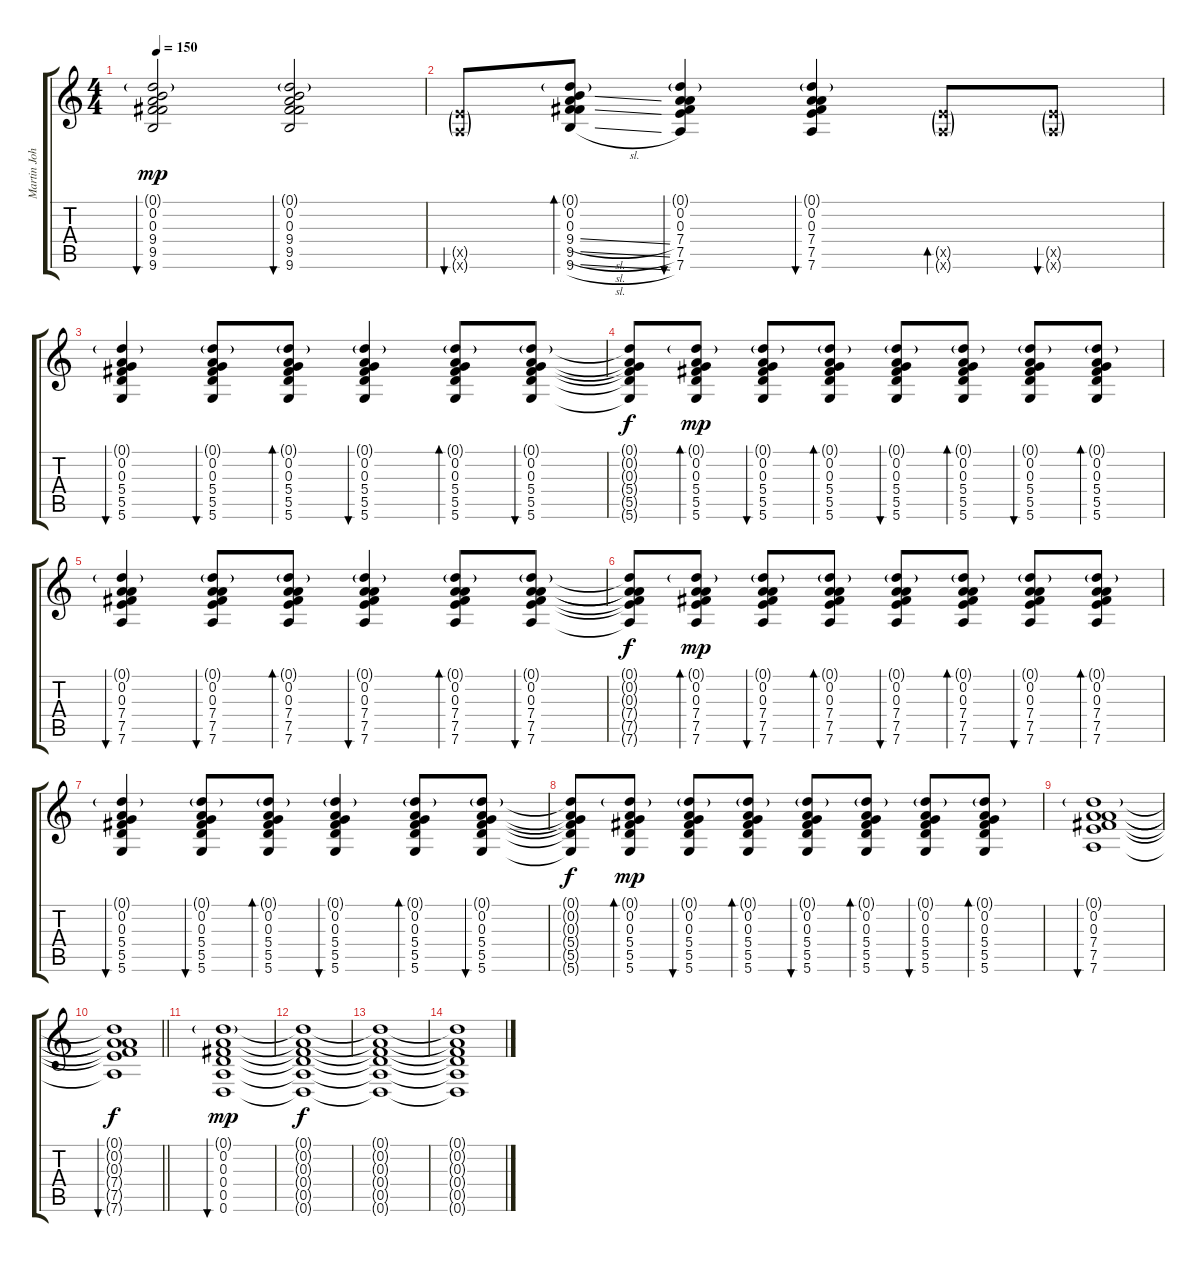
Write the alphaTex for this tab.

\track ("Martin Johnson (Rhythm Guitar)" "Martin Joh") {instrument acousticguitarsteel}
\staff {score tabs}
\tuning (D4 A3 Gb3 D3 A2 D2) {hide}
\ts (4 4)
\tempo 150
\clef g2
\ks c
(0.1{g} 0.2 0.3 9.4 9.5 9.6).2{bu 120 dy mp} (0.1{g} 0.2 0.3 9.4 9.5 9.6).2{bu 120} |
(7.5{g x} 7.6{g x}).8{bu 60} (0.1{g} 0.2 0.3 9.4{sl} 9.5{sl} 9.6{sl}).8{bd 60} (0.1{g} 0.2 0.3 7.4 7.5 7.6).4{bu 120} (0.1{g} 0.2 0.3 7.4 7.5 7.6).4{bu 60} (7.5{g x} 7.6{g x}).8{bd 60} (7.5{g x} 7.6{g x}).8{bu 60} |
(0.1{g} 0.2 0.3 5.4 5.5 5.6).4{bu 120} (0.1{g} 0.2 0.3 5.4 5.5 5.6).8{bu 60} (0.1{g} 0.2 0.3 5.4 5.5 5.6).8{bd 60} (0.1{g} 0.2 0.3 5.4 5.5 5.6).4{bu 60} (0.1{g} 0.2 0.3 5.4 5.5 5.6).8{bd 60} (0.1{g} 0.2 0.3 5.4 5.5 5.6).8{bu 60} |
(0.1{t} 0.2{t} 0.3{t} 5.4{t} 5.5{t} 5.6{t}).8{dy f} (0.1{g} 0.2 0.3 5.4 5.5 5.6).8{bd 60 dy mp} (0.1{g} 0.2 0.3 5.4 5.5 5.6).8{bu 60} (0.1{g} 0.2 0.3 5.4 5.5 5.6).8{bd 60} (0.1{g} 0.2 0.3 5.4 5.5 5.6).8{bu 60} (0.1{g} 0.2 0.3 5.4 5.5 5.6).8{bd 60} (0.1{g} 0.2 0.3 5.4 5.5 5.6).8{bu 60} (0.1{g} 0.2 0.3 5.4 5.5 5.6).8{bd 60} |
(0.1{g} 0.2 0.3 7.4 7.5 7.6).4{bu 120} (0.1{g} 0.2 0.3 7.4 7.5 7.6).8{bu 60} (0.1{g} 0.2 0.3 7.4 7.5 7.6).8{bd 60} (0.1{g} 0.2 0.3 7.4 7.5 7.6).4{bu 60} (0.1{g} 0.2 0.3 7.4 7.5 7.6).8{bd 60} (0.1{g} 0.2 0.3 7.4 7.5 7.6).8{bu 60} |
(0.1{t} 0.2{t} 0.3{t} 7.4{t} 7.5{t} 7.6{t}).8{dy f} (0.1{g} 0.2 0.3 7.4 7.5 7.6).8{bd 60 dy mp} (0.1{g} 0.2 0.3 7.4 7.5 7.6).8{bu 60} (0.1{g} 0.2 0.3 7.4 7.5 7.6).8{bd 60} (0.1{g} 0.2 0.3 7.4 7.5 7.6).8{bu 60} (0.1{g} 0.2 0.3 7.4 7.5 7.6).8{bd 60} (0.1{g} 0.2 0.3 7.4 7.5 7.6).8{bu 60} (0.1{g} 0.2 0.3 7.4 7.5 7.6).8{bd 60} |
(0.1{g} 0.2 0.3 5.4 5.5 5.6).4{bu 120} (0.1{g} 0.2 0.3 5.4 5.5 5.6).8{bu 60} (0.1{g} 0.2 0.3 5.4 5.5 5.6).8{bd 60} (0.1{g} 0.2 0.3 5.4 5.5 5.6).4{bu 60} (0.1{g} 0.2 0.3 5.4 5.5 5.6).8{bd 60} (0.1{g} 0.2 0.3 5.4 5.5 5.6).8{bu 60} |
(0.1{t} 0.2{t} 0.3{t} 5.4{t} 5.5{t} 5.6{t}).8{dy f} (0.1{g} 0.2 0.3 5.4 5.5 5.6).8{bd 60 dy mp} (0.1{g} 0.2 0.3 5.4 5.5 5.6).8{bu 60} (0.1{g} 0.2 0.3 5.4 5.5 5.6).8{bd 60} (0.1{g} 0.2 0.3 5.4 5.5 5.6).8{bu 60} (0.1{g} 0.2 0.3 5.4 5.5 5.6).8{bd 60} (0.1{g} 0.2 0.3 5.4 5.5 5.6).8{bu 60} (0.1{g} 0.2 0.3 5.4 5.5 5.6).8{bd 60} |
(0.1{g} 0.2 0.3 7.4 7.5 7.6).1{bu 240} |
\barLineRight lightlight
(0.1{t} 0.2{t} 0.3{t} 7.4{t} 7.5{t} 7.6{t}).1{bu 240 dy f} |
(0.1{g} 0.2 0.3 0.4 0.5 0.6).1{bu 240 dy mp} |
(0.1{t} 0.2{t} 0.3{t} 0.4{t} 0.5{t} 0.6{t}).1{dy f} |
(0.1{t} 0.2{t} 0.3{t} 0.4{t} 0.5{t} 0.6{t}).1 |
(0.1{t} 0.2{t} 0.3{t} 0.4{t} 0.5{t} 0.6{t}).1
